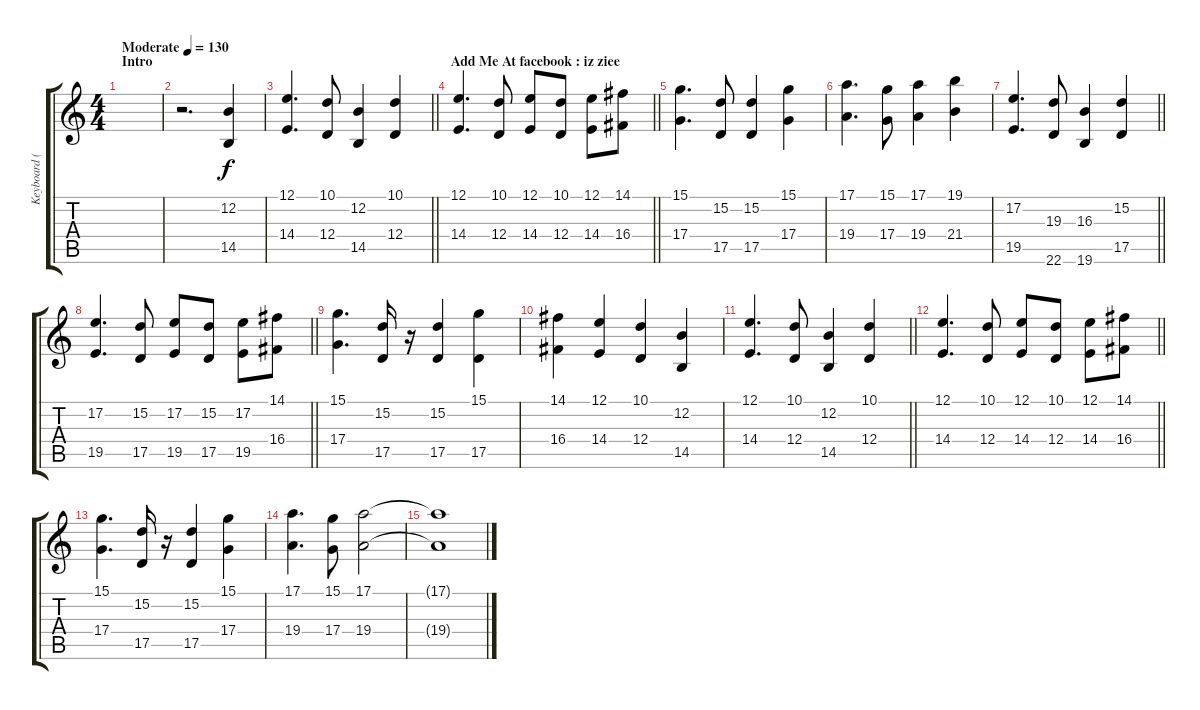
\track ("Keyboard (Ovie)" "Keyboard (") {instrument stringensemble1}
\staff {score tabs}
\tuning (E4 B3 G3 D3 A2 E2) {hide}
\ts (4 4)
\section ("" "Intro")
\tempo (130 "Moderate")
\clef g2
\ks c
|
r.2{d} (12.2 14.5).4 |
\barLineRight lightlight
(12.1 14.4).4{d} (10.1 12.4).8 (12.2 14.5).4 (10.1 12.4).4 |
\section ("" "Add Me At facebook : iz ziee")
\barLineRight lightlight
(12.1 14.4).4{d} (10.1 12.4).8 (12.1 14.4).8 (10.1 12.4).8 (12.1 14.4).8 (14.1 16.4).8 |
(15.1 17.4).4{d} (15.2 17.5).8 (15.2 17.5).4 (15.1 17.4).4 |
(17.1 19.4).4{d} (15.1 17.4).8 (17.1 19.4).4 (19.1 21.4).4 |
\barLineRight lightlight
(17.2 19.5).4{d} (19.3 22.6).8 (16.3 19.6).4 (15.2 17.5).4 |
\barLineRight lightlight
(17.2 19.5).4{d} (15.2 17.5).8 (17.2 19.5).8 (15.2 17.5).8 (17.2 19.5).8 (14.1 16.4).8 |
(15.1 17.4).4{d} (15.2 17.5).16 r.16 (15.2 17.5).4 (15.1 17.5).4 |
(14.1 16.4).4 (12.1 14.4).4 (10.1 12.4).4 (12.2 14.5).4 |
\barLineRight lightlight
(12.1 14.4).4{d} (10.1 12.4).8 (12.2 14.5).4 (10.1 12.4).4 |
\barLineRight lightlight
(12.1 14.4).4{d} (10.1 12.4).8 (12.1 14.4).8 (10.1 12.4).8 (12.1 14.4).8 (14.1 16.4).8 |
(15.1 17.4).4{d} (15.2 17.5).16 r.16 (15.2 17.5).4 (15.1 17.4).4 |
(17.1 19.4).4{d} (15.1 17.4).8 (17.1 19.4).2 |
(17.1{t} 19.4{t}).1{dy f}
